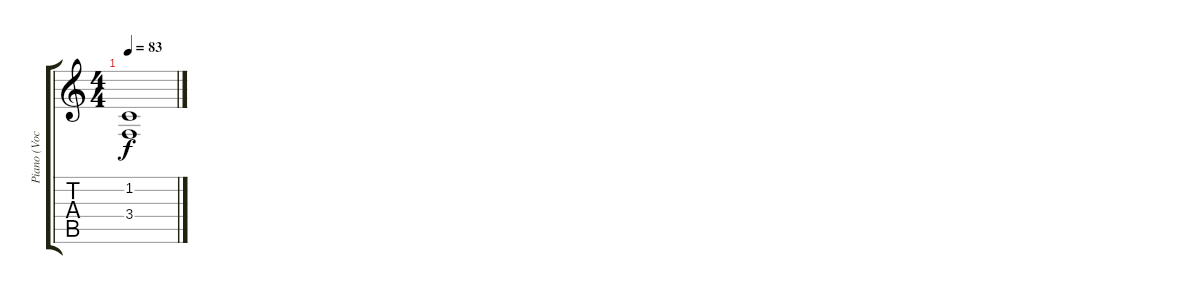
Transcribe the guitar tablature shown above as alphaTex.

\track ("Piano (Vocals)" "Piano (Voc") {instrument acousticgrandpiano}
\staff {score tabs}
\tuning (E4 B3 G3 D3 A2 E2) {hide}
\ts (4 4)
\tempo 83
\clef g2
\ks c
(1.2{t} 3.4{t}).1{dy f}
